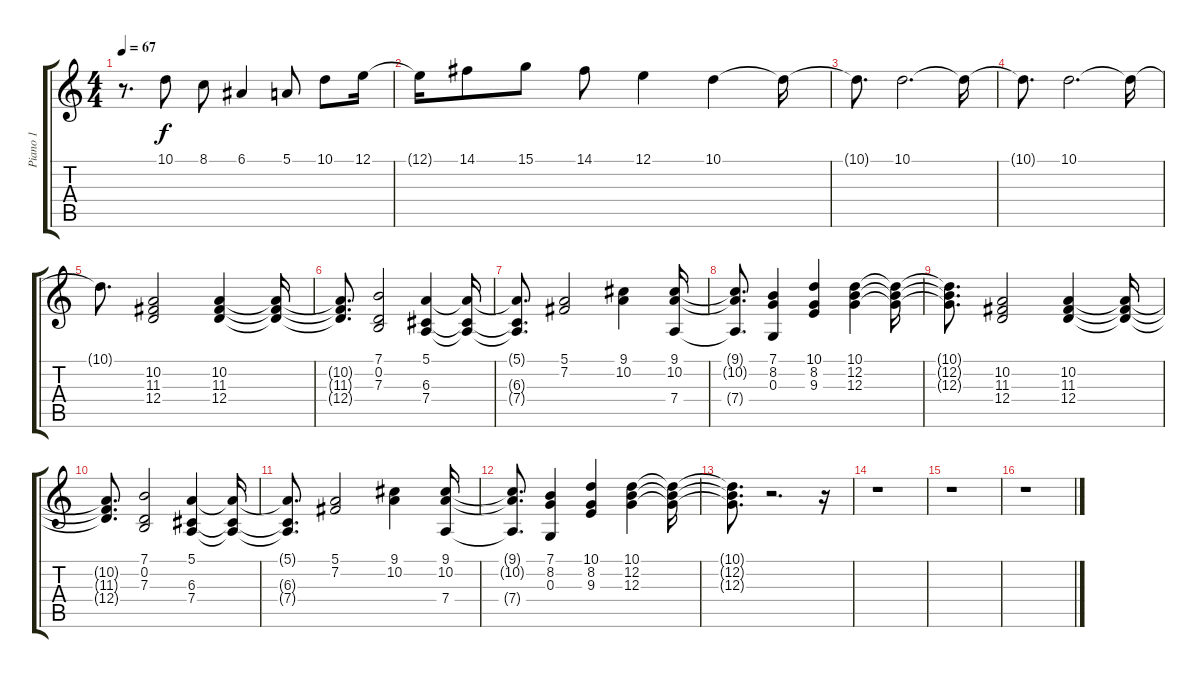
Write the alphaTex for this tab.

\track ("Piano 1" "Piano 1") {instrument electricpiano1}
\staff {score tabs}
\tuning (E4 B3 G3 D3 A2 E2) {hide}
\ts (4 4)
\tempo 67
\clef g2
\ks c
r.8{d dy f instrument electricpiano1} 10.1.8 8.1.8 6.1.4 5.1.8 10.1.8 12.1.16 |
12.1{t}.16 14.1.8 15.1.8 14.1.8 12.1.4 10.1.4 10.1{t}.16 |
10.1{t}.8{d} 10.1.2{d} 10.1{t}.16 |
10.1{t}.8{d} 10.1.2{d} 10.1{t}.16 |
10.1{t}.8{d} (10.2 11.3 12.4).2 (10.2 11.3 12.4).4 (10.2{t} 11.3{t} 12.4{t}).16 |
(10.2{t} 11.3{t} 12.4{t}).8{d} (7.1 0.2 7.3).2 (5.1 6.3 7.4).4 (5.1{t} 6.3{t} 7.4{t}).16 |
(5.1{t} 6.3{t} 7.4{t}).8{d} (5.1 7.2).2 (9.1 10.2).4 (9.1 10.2 7.4).16 |
(9.1{t} 10.2{t} 7.4{t}).8{d} (7.1 8.2 0.3).4 (10.1 8.2 9.3).4 (10.1 12.2 12.3).4 (10.1{t} 12.2{t} 12.3{t}).16 |
(10.1{t} 12.2{t} 12.3{t}).8{d} (10.2 11.3 12.4).2 (10.2 11.3 12.4).4 (10.2{t} 11.3{t} 12.4{t}).16 |
(10.2{t} 11.3{t} 12.4{t}).8{d} (7.1 0.2 7.3).2 (5.1 6.3 7.4).4 (5.1{t} 6.3{t} 7.4{t}).16 |
(5.1{t} 6.3{t} 7.4{t}).8{d} (5.1 7.2).2 (9.1 10.2).4 (9.1 10.2 7.4).16 |
(9.1{t} 10.2{t} 7.4{t}).8{d} (7.1 8.2 0.3).4 (10.1 8.2 9.3).4 (10.1 12.2 12.3).4 (10.1{t} 12.2{t} 12.3{t}).16 |
(10.1{t} 12.2{t} 12.3{t}).8{d} r.2{d} r.16 |
r.1 |
r.1 |
r.1
